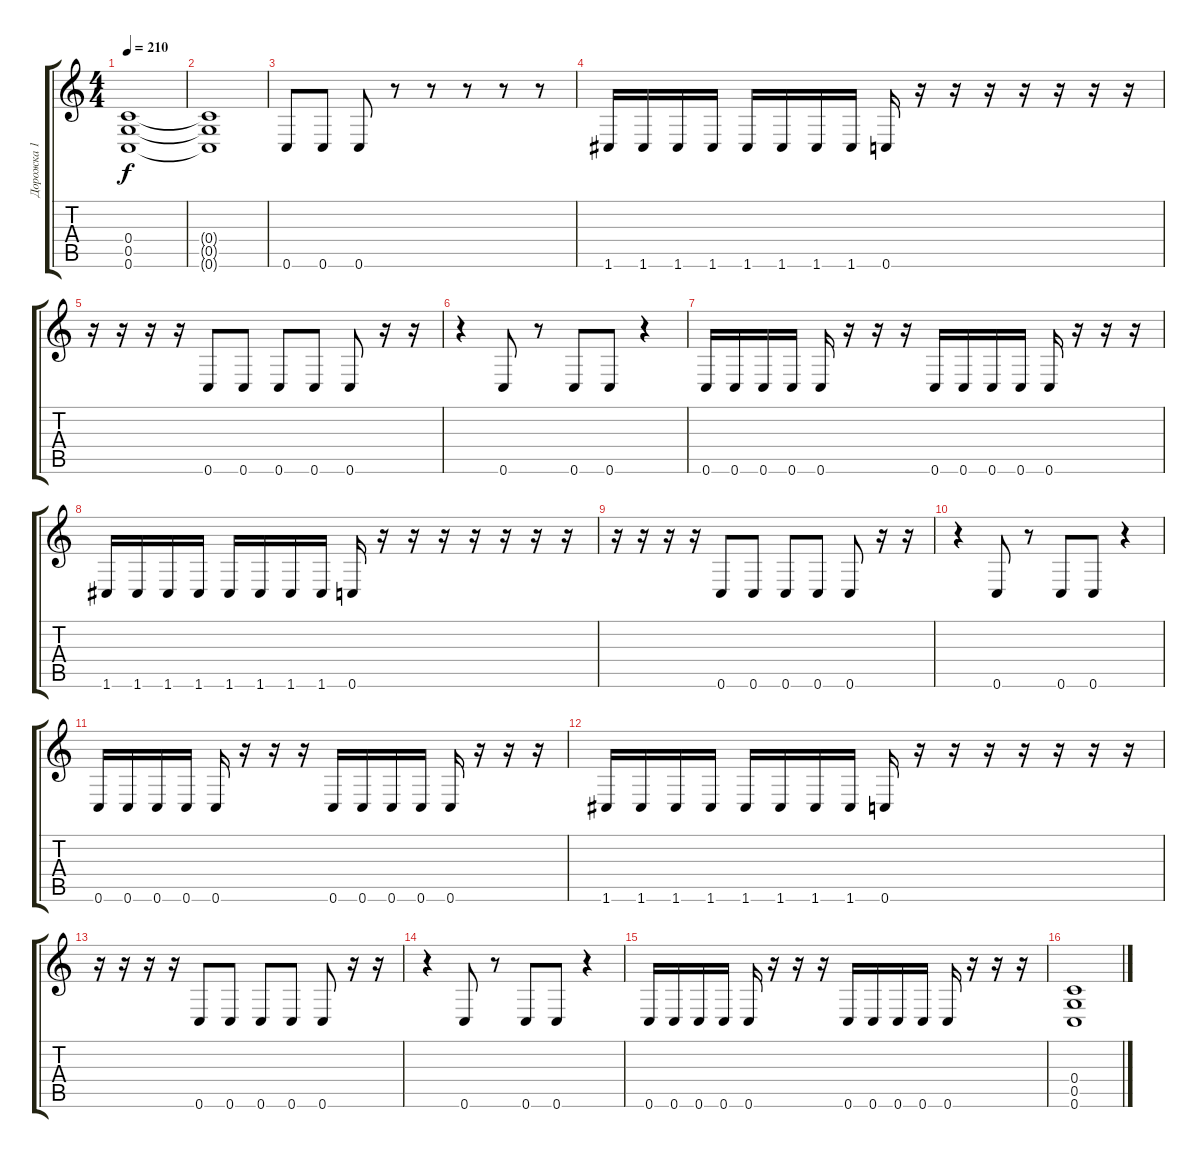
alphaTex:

\track ("Дорожка 1" "Дорожка 1") {instrument distortionguitar}
\staff {score tabs}
\tuning (D4 A3 F3 C3 G2 C2) {hide}
\ts (4 4)
\tempo 210
\clef g2
\ks c
(0.4{t} 0.5{t} 0.6{t}).1{dy f} |
(0.4{t} 0.5{t} 0.6{t}).1 |
0.6.8 0.6.8 0.6.8 r.8 r.8 r.8 r.8 r.8 |
1.6.16 1.6.16 1.6.16 1.6.16 1.6.16 1.6.16 1.6.16 1.6.16 0.6.16 r.16 r.16 r.16 r.16 r.16 r.16 r.16 |
r.16 r.16 r.16 r.16 0.6.8 0.6.8 0.6.8 0.6.8 0.6.8 r.16 r.16 |
r.4 0.6.8 r.8 0.6.8 0.6.8 r.4 |
0.6.16 0.6.16 0.6.16 0.6.16 0.6.16 r.16 r.16 r.16 0.6.16 0.6.16 0.6.16 0.6.16 0.6.16 r.16 r.16 r.16 |
1.6.16 1.6.16 1.6.16 1.6.16 1.6.16 1.6.16 1.6.16 1.6.16 0.6.16 r.16 r.16 r.16 r.16 r.16 r.16 r.16 |
r.16 r.16 r.16 r.16 0.6.8 0.6.8 0.6.8 0.6.8 0.6.8 r.16 r.16 |
r.4 0.6.8 r.8 0.6.8 0.6.8 r.4 |
0.6.16 0.6.16 0.6.16 0.6.16 0.6.16 r.16 r.16 r.16 0.6.16 0.6.16 0.6.16 0.6.16 0.6.16 r.16 r.16 r.16 |
1.6.16 1.6.16 1.6.16 1.6.16 1.6.16 1.6.16 1.6.16 1.6.16 0.6.16 r.16 r.16 r.16 r.16 r.16 r.16 r.16 |
r.16 r.16 r.16 r.16 0.6.8 0.6.8 0.6.8 0.6.8 0.6.8 r.16 r.16 |
r.4 0.6.8 r.8 0.6.8 0.6.8 r.4 |
0.6.16 0.6.16 0.6.16 0.6.16 0.6.16 r.16 r.16 r.16 0.6.16 0.6.16 0.6.16 0.6.16 0.6.16 r.16 r.16 r.16 |
(0.4 0.5 0.6).1
